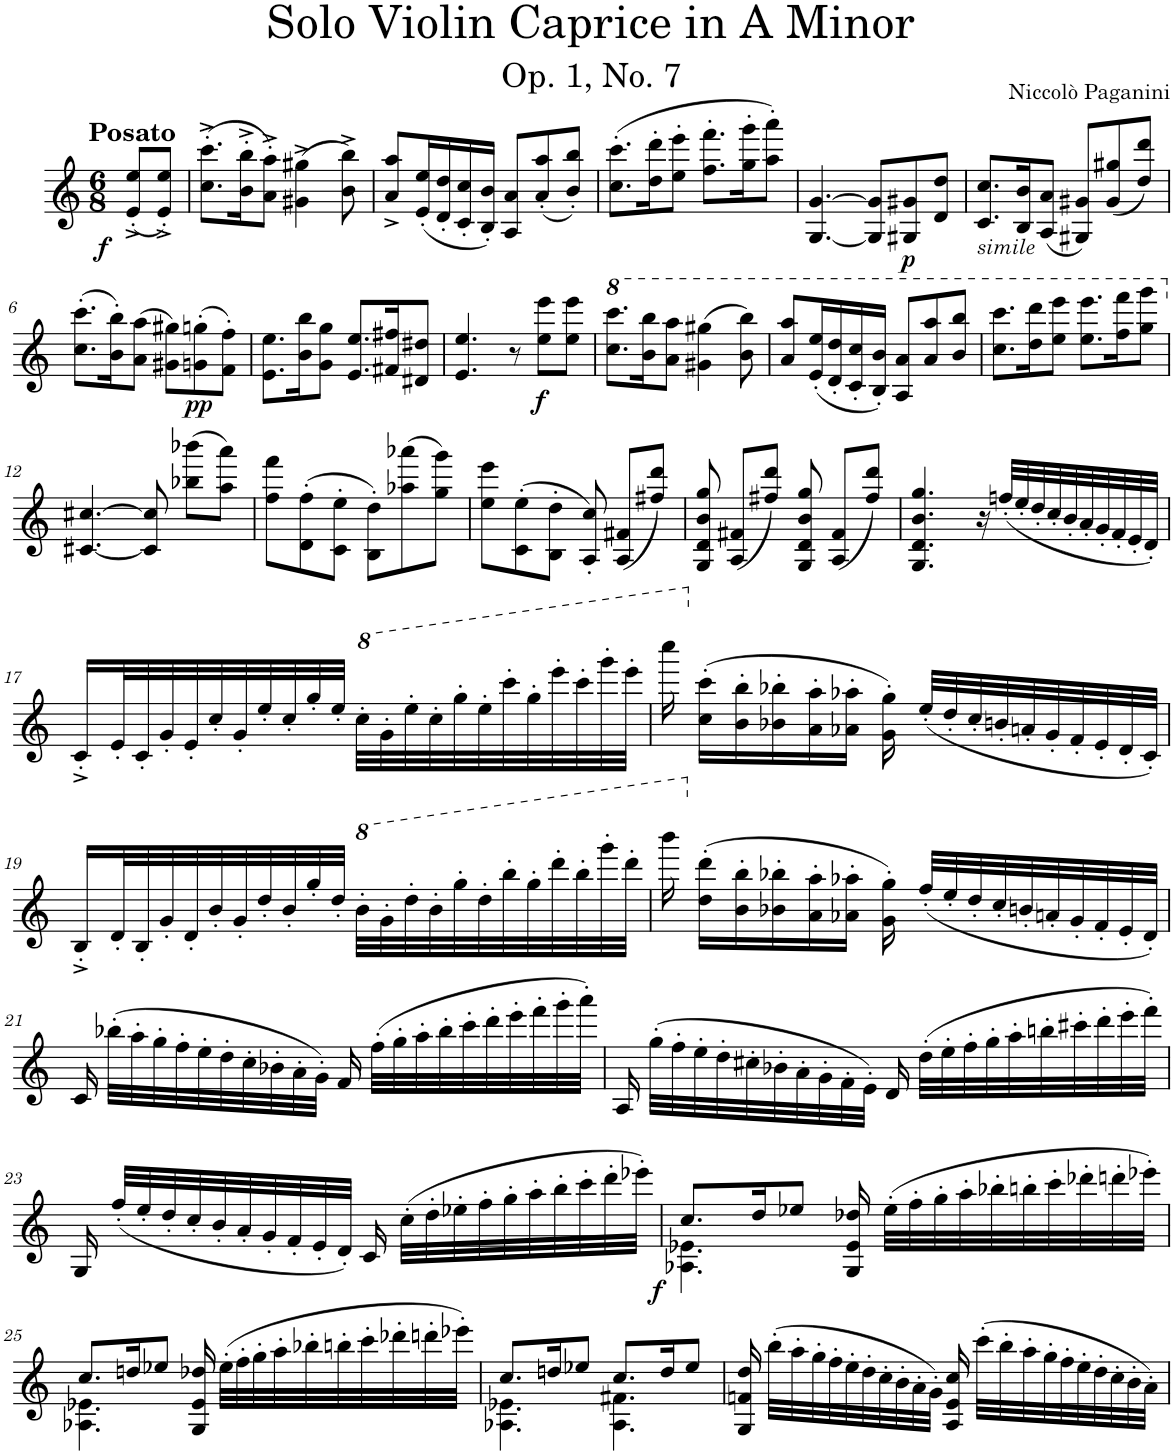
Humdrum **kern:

**kern	**dynam
*part1	*part1
*staff1	*staff1
*I"Violin	*
*I'Vln.	*
*clefG2	*
*k[]	*
*M6/8	*
=	=
!LO:TX:a:B:t=Posato	!
!	!LO:DY:b
(8e/'^ 8ee/'^L	f
8e/'^ 8ee/'^J)	.
=1	=1
(8.cc\'^ 8.ccc\'^L	.
16b\'^ 16bb\'^K	.
8a\'^ 8aa\'^J)	.
(4g#X\^ 4gg#X\^	.
8b\^ 8bb\^)	.
=2	=2
8a/^ 8aa/^L	.
(16e/' 16ee/'L	.
16d/' 16dd/'	.
16c/' 16cc/'	.
16B/' 16b/'JJ)	.
8A/ 8a/L	.
(8a/' 8aa/'	.
8b/' 8bb/'J)	.
=3	=3
(8.cc\' 8.ccc\'L	.
16dd\' 16ddd\'K	.
8ee\' 8eee\'J	.
8.ff\' 8.fff\'L	.
16gg\' 16ggg\'K	.
8aa\' 8aaa\'J)	.
=4	=4
[4.G/ [4.g/	.
8G/] 8g/]L	.
!	!LO:DY:b
8G#X/ 8g#X/	p
8d/ 8dd/J	.
=5	=5
!LO:TX:b:i:t=simile	!
8.c/ 8.cc/L	.
16B/ 16b/K	.
(8A/ 8a/J	.
8G#X/ 8g#X/L)	.
(8g#/ 8gg#X/	.
8dd/ 8ddd/J)	.
!!LO:LB:g=z
=6	=6
(8.cc\' 8.ccc\'L	.
16b\' 16bb\'K)	.
(8a\ 8aa\J	.
8g#X\ 8gg#X\L)	.
!	!LO:DY:b
(8gn\' 8ggn\'	pp
8f\' 8ff\'J)	.
=7	=7
8.e\ 8.ee\L	.
16b\ 16bb\K	.
8g\ 8gg\J	.
8.e/ 8.ee/L	.
16f#X/ 16ff#X/K	.
8d#X/ 8dd#X/J	.
=8	=8
4.e/ 4.ee/	.
8r	.
!	!LO:DY:b
8ee\ 8eee\L	f
8ee\ 8eee\J	.
=9	=9
*8va	*
8.ccc\ 8.cccc\L	.
16bb\ 16bbb\K	.
8aa\ 8aaa\J	.
(4gg#X\ 4ggg#X\	.
8bb\ 8bbb\)	.
=10	=10
8aa/ 8aaa/L	.
(16ee/' 16eee/'L	.
16dd/' 16ddd/'	.
16cc/' 16ccc/'	.
16b/' 16bb/'JJ)	.
8a/ 8aa/L	.
8aa/ 8aaa/	.
8bb/ 8bbb/J	.
=11	=11
8.ccc\ 8.cccc\L	.
16ddd\ 16dddd\K	.
8eee\ 8eeee\J	.
8.eee\ 8.eeee\L	.
16fff\ 16ffff\K	.
8ggg\ 8gggg\J	.
!!LO:LB:g=z
=12	=12
*X8va	*
[4.c#X/ [4.cc#X/	.
8c#/] 8cc#/]	.
(8bb-X\ 8bbb-X\L	.
8aa\ 8aaa\J)	.
=13	=13
8ff\ 8fff\L	.
(8d\' 8ff\'	.
8c\' 8ee\'J	.
8B\' 8dd\'L)	.
(8aa-X\ 8aaa-X\	.
8gg\ 8ggg\J)	.
=14	=14
8ee\ 8eee\L	.
(8c\' 8ee\'	.
8B\' 8dd\'J	.
8A/' 8cc/')	.
(8A/ 8f#X/L	.
8ff#X/ 8ddd/J)	.
=15	=15
8G/ 8d/ 8b/ 8gg/	.
(8A/ 8f#X/L	.
8ff#X/ 8ddd/J)	.
8G/ 8d/ 8b/ 8gg/	.
(8A/ 8f#/L	.
8ff#/ 8ddd/J)	.
=16	=16
4.G/ 4.d/ 4.b/ 4.gg/	.
16r	.
(32ffn'/LLL	.
32ee'/	.
32dd'/	.
32cc'/	.
32b'/	.
32a'/	.
32g'/	.
32f'/	.
32e'/	.
32d'/JJJ)	.
!!LO:LB:g=z
=17	=17
16c'^/LL	.
32e'/L	.
32c'/	.
32g'/	.
32e'/	.
32cc'/	.
32g'/	.
32ee'/	.
32cc'/	.
32gg'/	.
32ee'/JJJ	.
*8va	*
32ccc'\LLL	.
32gg'\	.
32eee'\	.
32ccc'\	.
32ggg'\	.
32eee'\	.
32cccc'\	.
32ggg'\	.
32eeee'\	.
32cccc'\	.
32gggg'\	.
32eeee'\JJJ	.
=18	=18
16ccccc\	.
*X8va	*
(16cc\' 16ccc\'LL	.
16b\' 16bb\'	.
16b-X\' 16bb-X\'	.
16a\' 16aa\'	.
16a-X\' 16aa-X\'JJ	.
16g\' 16gg\')	.
(32ee'/LLL	.
32dd'/	.
32cc'/	.
32bn'/	.
32an'/	.
32g'/	.
32f'/	.
32e'/	.
32d'/	.
32c'/JJJ)	.
!!LO:LB:g=z
=19	=19
16B'^/LL	.
32d'/L	.
32B'/	.
32g'/	.
32d'/	.
32b'/	.
32g'/	.
32dd'/	.
32b'/	.
32gg'/	.
32dd'/JJJ	.
*8va	*
32bb'\LLL	.
32gg'\	.
32ddd'\	.
32bb'\	.
32ggg'\	.
32ddd'\	.
32bbb'\	.
32ggg'\	.
32dddd'\	.
32bbb'\	.
32gggg'\	.
32dddd'\JJJ	.
=20	=20
16bbbb\	.
*X8va	*
(16dd\' 16ddd\'LL	.
16b\' 16bb\'	.
16b-X\' 16bb-X\'	.
16a\' 16aa\'	.
16a-X\' 16aa-X\'JJ	.
16g\' 16gg\')	.
(32ff'/LLL	.
32ee'/	.
32dd'/	.
32cc'/	.
32bn'/	.
32an'/	.
32g'/	.
32f'/	.
32e'/	.
32d'/JJJ)	.
!!LO:LB:g=z
=21	=21
16c/	.
(32bb-X'\LLL	.
32aa'\	.
32gg'\	.
32ff'\	.
32ee'\	.
32dd'\	.
32cc'\	.
32b-X'\	.
32a'\	.
32g'\JJJ)	.
16f/	.
(32ff'\LLL	.
32gg'\	.
32aa'\	.
32bb-'\	.
32ccc'\	.
32ddd'\	.
32eee'\	.
32fff'\	.
32ggg'\	.
32aaa'\JJJ)	.
=22	=22
16A/	.
(32gg'\LLL	.
32ff'\	.
32ee'\	.
32dd'\	.
32cc#X'\	.
32b-X'\	.
32a'\	.
32g'\	.
32f'\	.
32e'\JJJ)	.
16d/	.
(32dd'\LLL	.
32ee'\	.
32ff'\	.
32gg'\	.
32aa'\	.
32bbn'\	.
32ccc#X'\	.
32ddd'\	.
32eee'\	.
32fff'\JJJ)	.
!!LO:LB:g=z
=23	=23
16G/	.
(32ff'/LLL	.
32ee'/	.
32dd'/	.
32cc'/	.
32b'/	.
32a'/	.
32g'/	.
32f'/	.
32e'/	.
32d'/JJJ)	.
16c/	.
(32cc'\LLL	.
32dd'\	.
32ee-X'\	.
32ff'\	.
32gg'\	.
32aa'\	.
32bb'\	.
32ccc'\	.
32ddd'\	.
32eee-X'\JJJ)	.
=24	=24
*^	*
!	!	!LO:DY:b
8.cc/L	4.A-X\ 4.e-X\	f
16dd/K	.	.
8ee-X/J	.	.
16G/ 16e-/ 16dd-X/	4ryy	.
(32ee-'\LLL	.	.
32ff'\	.	.
32gg'\	.	.
32aa'\	.	.
32bb-X'\	.	.
32bbn'\	.	.
32ccc'\	8ryy	.
32ddd-X'\	.	.
32dddn'\	.	.
32eee-X'\JJJ)	.	.
!!LO:LB:g=z	!!
=25	=25	=25
8.cc/L	4.A-X\ 4.e-X\	.
16ddn/K	.	.
8ee-X/J	.	.
16G/ 16e-/ 16dd-X/	4ryy	.
(32ee-'\LLL	.	.
32ff'\	.	.
32gg'\	.	.
32aa'\	.	.
32bb-X'\	.	.
32bbn'\	.	.
32ccc'\	8ryy	.
32ddd-X'\	.	.
32dddn'\	.	.
32eee-X'\JJJ)	.	.
=26	=26	=26
8.cc/L	4.A-X\ 4.e-X\	.
16ddn/K	.	.
8ee-X/J	.	.
8.cc/L	4.A-\ 4.f#X\	.
16dd/K	.	.
8ee-/J	.	.
*v	*v	*
=27	=27
16G/ 16fn/ 16dd/	.
(32bb'\LLL	.
32aa'\	.
32gg'\	.
32ff'\	.
32ee'\	.
32dd'\	.
32cc'\	.
32b'\	.
32a'\	.
32g'\JJJ)	.
16A/ 16e/ 16cc/	.
(32ccc'\LLL	.
32bb'\	.
32aa'\	.
32gg'\	.
32ff'\	.
32ee'\	.
32dd'\	.
32cc'\	.
32b'\	.
32a'\JJJ)	.
=	=
*-	*-
